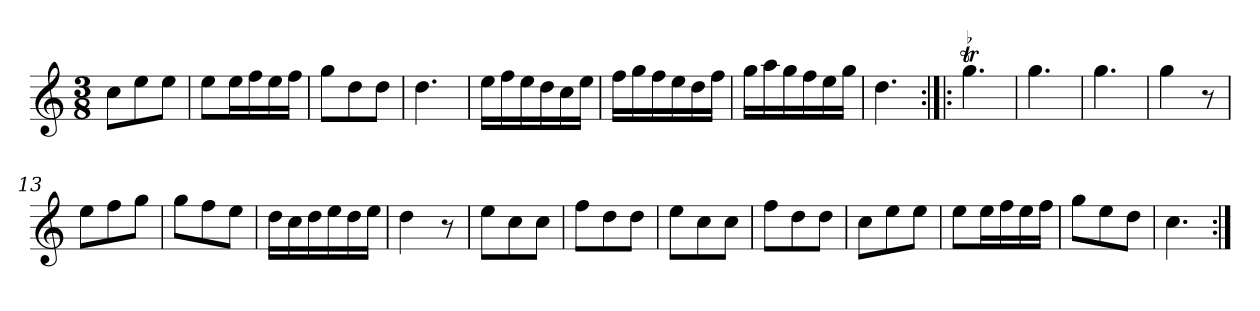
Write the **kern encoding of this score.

**kern
*part1
*staff1
*clefG2
*k[]
*C:
*M3/8
*MM120
=1
8cc\L
8ee\
8ee\J
=2
8ee\L
16ee\L
16ff\
16ee\
16ff\JJ
=3
8gg\L
8dd\
8dd\J
=4
4.dd
=5
16ee\LL
16ff\
16ee\
16dd\
16cc\
16ee\JJ
=6
16ff\LL
16gg\
16ff\
16ee\
16dd\
16ff\JJ
=7
16gg\LL
16aa\
16gg\
16ff\
16ee\
16gg\JJ
=8
4.dd
=9:|!|:
!LO:TR:acc=-
4.ggt
=10
4.gg
=11
4.gg
=12
4gg
8r
=13
8ee\L
8ff\
8gg\J
=14
8gg\L
8ff\
8ee\J
=15
16dd\LL
16cc\
16dd\
16ee\
16dd\
16ee\JJ
=16
4dd
8r
=17
8ee\L
8cc\
8cc\J
=18
8ff\L
8dd\
8dd\J
=19
8ee\L
8cc\
8cc\J
=20
8ff\L
8dd\
8dd\J
=21
8cc\L
8ee\
8ee\J
=22
8ee\L
16ee\L
16ff\
16ee\
16ff\JJ
=23
8gg\L
8ee\
8dd\J
=24
4.cc
=:|!
*-
